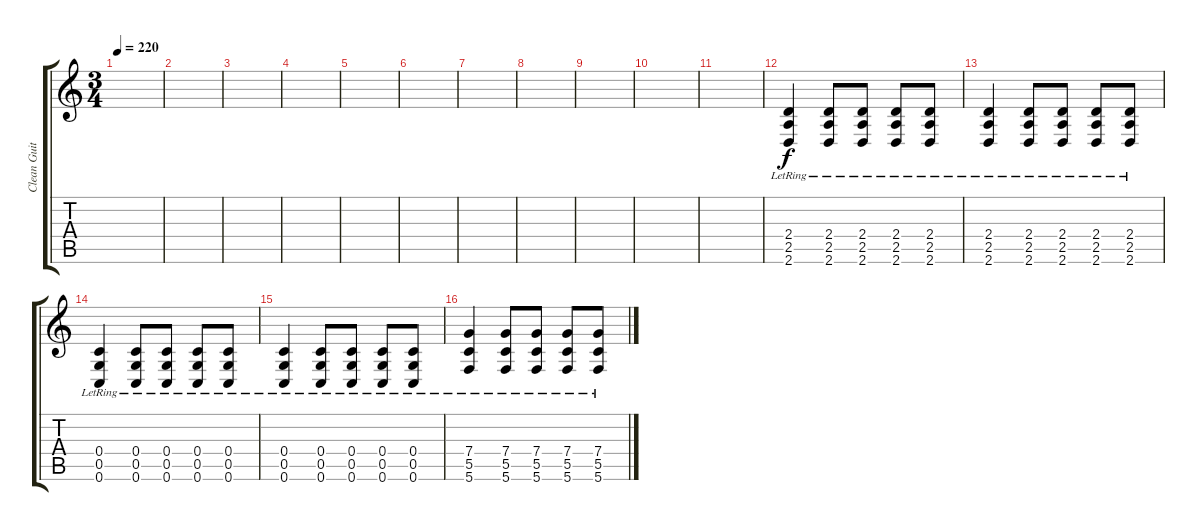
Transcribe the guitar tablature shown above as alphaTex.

\track ("Clean Guitar" "Clean Guit") {instrument electricguitarjazz}
\staff {score tabs}
\tuning (D4 A3 F3 C3 G2 C2) {hide}
\ts (3 4)
\tempo 220
\clef g2
\ks c
|
|
|
|
|
|
|
|
|
|
|
(2.4{lr} 2.5{lr} 2.6{lr}).4{dy f} (2.4{lr} 2.5{lr} 2.6{lr}).8 (2.4{lr} 2.5{lr} 2.6{lr}).8 (2.4{lr} 2.5{lr} 2.6{lr}).8 (2.4{lr} 2.5{lr} 2.6{lr}).8 |
(2.4{lr} 2.5{lr} 2.6{lr}).4 (2.4{lr} 2.5{lr} 2.6{lr}).8 (2.4{lr} 2.5{lr} 2.6{lr}).8 (2.4{lr} 2.5{lr} 2.6{lr}).8 (2.4{lr} 2.5{lr} 2.6{lr}).8 |
(0.4{lr} 0.5{lr} 0.6{lr}).4 (0.4{lr} 0.5{lr} 0.6{lr}).8 (0.4{lr} 0.5{lr} 0.6{lr}).8 (0.4{lr} 0.5{lr} 0.6{lr}).8 (0.4{lr} 0.5{lr} 0.6{lr}).8 |
(0.4{lr} 0.5{lr} 0.6{lr}).4 (0.4{lr} 0.5{lr} 0.6{lr}).8 (0.4{lr} 0.5{lr} 0.6{lr}).8 (0.4{lr} 0.5{lr} 0.6{lr}).8 (0.4{lr} 0.5{lr} 0.6{lr}).8 |
(7.4{lr} 5.5{lr} 5.6{lr}).4 (7.4{lr} 5.5{lr} 5.6{lr}).8 (7.4{lr} 5.5{lr} 5.6{lr}).8 (7.4{lr} 5.5{lr} 5.6{lr}).8 (7.4{lr} 5.5{lr} 5.6{lr}).8
